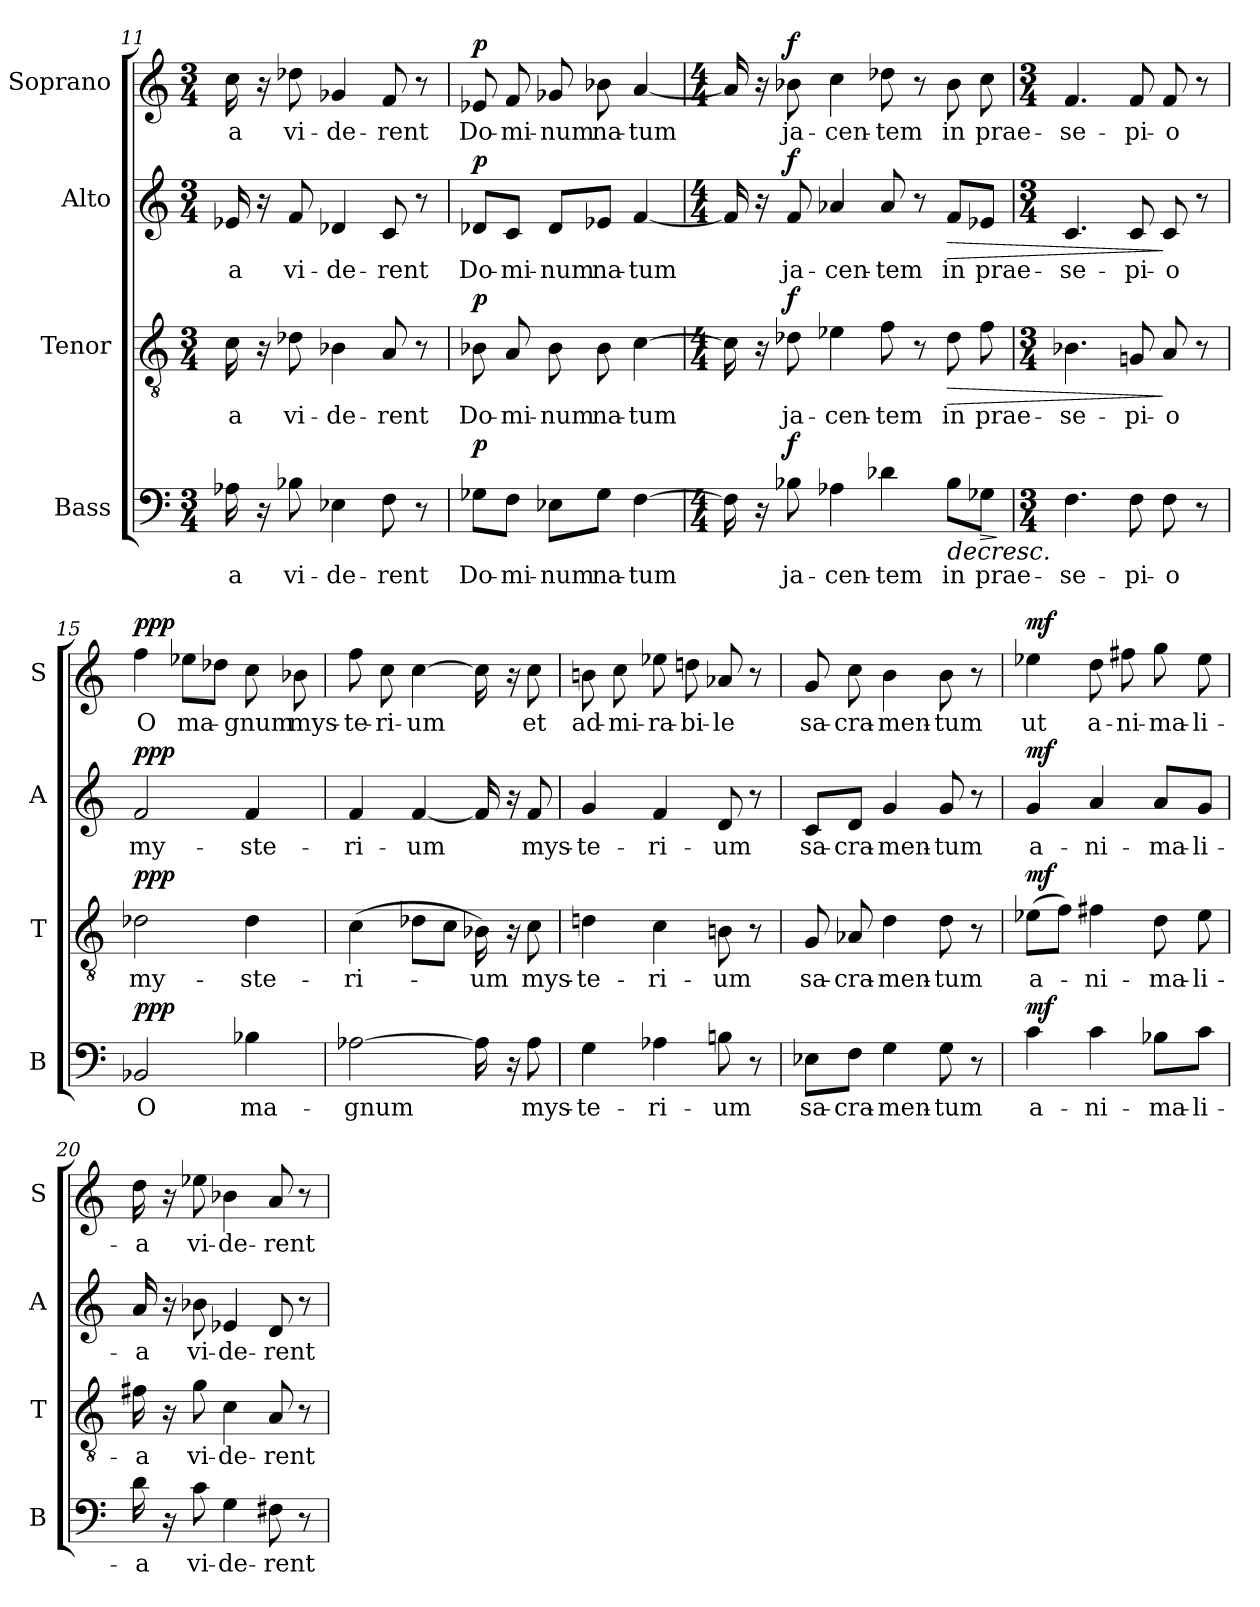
**kern	**text	**dynam	**kern	**text	**dynam	**kern	**text	**dynam	**kern	**text	**dynam
*part4	*part4	*part4	*part3	*part3	*part3	*part2	*part2	*part2	*part1	*part1	*part1
*staff4	*staff4	*staff4	*staff3	*staff3	*staff3	*staff2	*staff2	*staff2	*staff1	*staff1	*staff1
*I"Bass	*	*	*I"Tenor	*	*	*I"Alto	*	*	*I"Soprano	*	*
*I'B	*	*	*I'T	*	*	*I'A	*	*	*I'S	*	*
!!LO:PB:g=z
*clefF4	*	*	*clefGv2	*	*	*clefG2	*	*	*clefG2	*	*
*k[]	*	*	*k[]	*	*	*k[]	*	*	*k[]	*	*
*M3/4	*	*	*M3/4	*	*	*M3/4	*	*	*M3/4	*	*
=11	=11	=11	=11	=11	=11	=11	=11	=11	=11	=11	=11
!	!LO:LY:b	!	!	!LO:LY:b	!	!	!LO:LY:b	!	!	!LO:LY:b	!
16A-X\	-a	.	16c\	-a	.	16e-X/	-a	.	16cc\	-a	.
16r	.	.	16r	.	.	16r	.	.	16r	.	.
!	!LO:LY:b	!	!	!LO:LY:b	!	!	!LO:LY:b	!	!	!LO:LY:b	!
8B-X\	vi-	.	8d-X\	vi-	.	8f/	vi-	.	8dd-X\	vi-	.
!	!LO:LY:b	!	!	!LO:LY:b	!	!	!LO:LY:b	!	!	!LO:LY:b	!
4E-X\	-de-	.	4B-X\	-de-	.	4d-X/	-de-	.	4g-X/	-de-	.
!	!LO:LY:b	!	!	!LO:LY:b	!	!	!LO:LY:b	!	!	!LO:LY:b	!
8F\	-rent	.	8A/	-rent	.	8c/	-rent	.	8f/	-rent	.
8r	.	.	8r	.	.	8r	.	.	8r	.	.
=12	=12	=12	=12	=12	=12	=12	=12	=12	=12	=12	=12
!	!LO:LY:b	!LO:DY:a	!	!LO:LY:b	!LO:DY:a	!	!LO:LY:b	!LO:DY:a	!	!LO:LY:b	!LO:DY:a
8G-X\L	Do-	p	8B-X\	Do-	p	8d-X/L	Do-	p	8e-X/	Do-	p
!	!LO:LY:b	!	!	!LO:LY:b	!	!	!LO:LY:b	!	!	!LO:LY:b	!
8F\J	-mi-	.	8A/	-mi-	.	8c/J	-mi-	.	8f/	-mi-	.
!	!LO:LY:b	!	!	!LO:LY:b	!	!	!LO:LY:b	!	!	!LO:LY:b	!
8E-X\L	-num	.	8B-\	-num	.	8d-/L	-num	.	8g-X/	-num	.
!	!LO:LY:b	!	!	!LO:LY:b	!	!	!LO:LY:b	!	!	!LO:LY:b	!
8G-\J	na-	.	8B-\	na-	.	8e-X/J	na-	.	8b-X\	na-	.
!	!LO:LY:b	!	!	!LO:LY:b	!	!	!LO:LY:b	!	!	!LO:LY:b	!
[4F\	-tum	.	[4c\	-tum	.	[4f/	-tum	.	[4a/	-tum	.
=13	=13	=13	=13	=13	=13	=13	=13	=13	=13	=13	=13
*M4/4	*	*	*M4/4	*	*	*M4/4	*	*	*M4/4	*	*
16F\]	.	.	16c\]	.	.	16f/]	.	.	16a/]	.	.
16r	.	.	16r	.	.	16r	.	.	16r	.	.
!	!LO:LY:b	!LO:DY:a	!	!LO:LY:b	!LO:DY:a	!	!LO:LY:b	!LO:DY:a	!	!LO:LY:b	!LO:DY:a
8B-X\	ja-	f	8d-X\	ja-	f	8f/	ja-	f	8b-X\	ja-	f
!	!LO:LY:b	!	!	!LO:LY:b	!	!	!LO:LY:b	!	!	!LO:LY:b	!
4A-X\	-cen-	.	4e-X\	-cen-	.	4a-X/	-cen-	.	4cc\	-cen-	.
!	!LO:LY:b	!	!	!LO:LY:b	!	!	!LO:LY:b	!	!	!LO:LY:b	!
4d-X\	-tem	.	8f\	-tem	.	8a-/	-tem	.	8dd-X\	-tem	.
.	.	.	8r	.	.	8r	.	.	8r	.	.
!	!LO:LY:b	!LO:HP:b	!	!LO:LY:b	!LO:HP:b	!	!LO:LY:b	!LO:HP:b	!	!LO:LY:b	!
8B-\L	in	>	8d-\	in	>	8f/L	in	>	8b-\	in	.
!	!LO:LY:b	!LO:HP:b	!	!LO:LY:b	!	!	!LO:LY:b	!	!	!LO:LY:b	!
8G-X\J	prae-	>	8f\	prae-	.	8e-X/J	prae-	.	8cc\	prae-	.
.	.	]	.	.	.	.	.	.	.	.	.
=14	=14	=14	=14	=14	=14	=14	=14	=14	=14	=14	=14
*M3/4	*	*	*M3/4	*	*	*M3/4	*	*	*M3/4	*	*
!	!LO:LY:b	!	!	!LO:LY:b	!	!	!LO:LY:b	!	!	!LO:LY:b	!
4.F\	-se-	.	4.B-X\	-se-	.	4.c/	-se-	.	4.f/	-se-	.
!	!LO:LY:b	!	!	!LO:LY:b	!	!	!LO:LY:b	!	!	!LO:LY:b	!
8F\	-pi-	.	8Gn/	-pi-	.	8c/	-pi-	.	8f/	-pi-	.
!	!LO:LY:b	!	!	!LO:LY:b	!	!	!LO:LY:b	!	!	!LO:LY:b	!
8F\	-o	]	8A/	-o	]	8c/	-o	]	8f/	-o	.
8r	.	.	8r	.	.	8r	.	.	8r	.	.
=15	=15	=15	=15	=15	=15	=15	=15	=15	=15	=15	=15
!	!LO:LY:b	!LO:DY:a	!	!LO:LY:b	!LO:DY:a	!	!LO:LY:b	!LO:DY:a	!	!LO:LY:b	!LO:DY:a
2BB-X/	O	ppp	2d-X\	my-	ppp	2f/	my-	ppp	4ff\	O	ppp
!	!	!	!	!	!	!	!	!	!	!LO:LY:b	!
.	.	.	.	.	.	.	.	.	8ee-X\L	ma-	.
.	.	.	.	.	.	.	.	.	8dd-X\J	.	.
!	!LO:LY:b	!	!	!LO:LY:b	!	!	!LO:LY:b	!	!	!LO:LY:b	!
4B-X\	ma-	.	4d-\	-ste-	.	4f/	-ste-	.	8cc\	-gnum	.
!	!	!	!	!	!	!	!	!	!	!LO:LY:b	!
.	.	.	.	.	.	.	.	.	8b-X\	mys-	.
!!LO:LB:g=z
=16	=16	=16	=16	=16	=16	=16	=16	=16	=16	=16	=16
!	!LO:LY:b	!	!	!LO:LY:b	!	!	!LO:LY:b	!	!	!LO:LY:b	!
[2A-X\	-gnum	.	(>4c\	-ri-	.	4f/	-ri-	.	8ff\	-te-	.
!	!	!	!	!	!	!	!	!	!	!LO:LY:b	!
.	.	.	.	.	.	.	.	.	8cc\	-ri-	.
!	!	!	!	!	!	!	!LO:LY:b	!	!	!LO:LY:b	!
.	.	.	8d-X\L	.	.	[4f/	-um	.	[4cc\	-um	.
.	.	.	8c\J	.	.	.	.	.	.	.	.
!	!	!	!	!LO:LY:b	!	!	!	!	!	!	!
16A-\]	.	.	16B-X\)	-um	.	16f/]	.	.	16cc\]	.	.
16r	.	.	16r	.	.	16r	.	.	16r	.	.
!	!LO:LY:b	!	!	!LO:LY:b	!	!	!LO:LY:b	!	!	!LO:LY:b	!
8A-\	mys-	.	8c\	mys-	.	8f/	mys-	.	8cc\	et	.
=17	=17	=17	=17	=17	=17	=17	=17	=17	=17	=17	=17
!	!LO:LY:b	!	!	!LO:LY:b	!	!	!LO:LY:b	!	!	!LO:LY:b	!
4G\	-te-	.	4dn\	-te-	.	4g/	-te-	.	8bn\	ad-	.
!	!	!	!	!	!	!	!	!	!	!LO:LY:b	!
.	.	.	.	.	.	.	.	.	8cc\	-mi-	.
!	!LO:LY:b	!	!	!LO:LY:b	!	!	!LO:LY:b	!	!	!LO:LY:b	!
4A-X\	-ri-	.	4c\	-ri-	.	4f/	-ri-	.	8ee-X\	-ra-	.
!	!	!	!	!	!	!	!	!	!	!LO:LY:b	!
.	.	.	.	.	.	.	.	.	8ddn\	-bi-	.
!	!LO:LY:b	!	!	!LO:LY:b	!	!	!LO:LY:b	!	!	!LO:LY:b	!
8Bn\	-um	.	8Bn\	-um	.	8d/	-um	.	8a-X/	-le	.
8r	.	.	8r	.	.	8r	.	.	8r	.	.
=18	=18	=18	=18	=18	=18	=18	=18	=18	=18	=18	=18
!	!LO:LY:b	!	!	!LO:LY:b	!	!	!LO:LY:b	!	!	!LO:LY:b	!
8E-X\L	sa-	.	8G/	sa-	.	8c/L	sa-	.	8g/	sa-	.
!	!LO:LY:b	!	!	!LO:LY:b	!	!	!LO:LY:b	!	!	!LO:LY:b	!
8F\J	-cra-	.	8A-X/	-cra-	.	8d/J	-cra-	.	8cc\	-cra-	.
!	!LO:LY:b	!	!	!LO:LY:b	!	!	!LO:LY:b	!	!	!LO:LY:b	!
4G\	-men-	.	4d\	-men-	.	4g/	-men-	.	4b\	-men-	.
!	!LO:LY:b	!	!	!LO:LY:b	!	!	!LO:LY:b	!	!	!LO:LY:b	!
8G\	-tum	.	8d\	-tum	.	8g/	-tum	.	8b\	-tum	.
8r	.	.	8r	.	.	8r	.	.	8r	.	.
=19	=19	=19	=19	=19	=19	=19	=19	=19	=19	=19	=19
!	!LO:LY:b	!LO:DY:a	!	!LO:LY:b	!LO:DY:a	!	!LO:LY:b	!LO:DY:a	!	!LO:LY:b	!LO:DY:a
4c\	a-	mf	(>8e-X\L	a-	mf	4g/	a-	mf	4ee-X\	ut	mf
.	.	.	8f\J)	.	.	.	.	.	.	.	.
!	!LO:LY:b	!	!	!LO:LY:b	!	!	!LO:LY:b	!	!	!LO:LY:b	!
4c\	-ni-	.	4f#X\	-ni-	.	4a/	-ni-	.	8dd\	a-	.
!	!	!	!	!	!	!	!	!	!	!LO:LY:b	!
.	.	.	.	.	.	.	.	.	8ff#X\	-ni-	.
!	!LO:LY:b	!	!	!LO:LY:b	!	!	!LO:LY:b	!	!	!LO:LY:b	!
8B-X\L	-ma-	.	8d\	-ma-	.	8a/L	-ma-	.	8gg\	-ma-	.
!	!LO:LY:b	!	!	!LO:LY:b	!	!	!LO:LY:b	!	!	!LO:LY:b	!
8c\J	-li-	.	8e-\	-li-	.	8g/J	-li-	.	8ee-\	-li-	.
=20	=20	=20	=20	=20	=20	=20	=20	=20	=20	=20	=20
!	!LO:LY:b	!	!	!LO:LY:b	!	!	!LO:LY:b	!	!	!LO:LY:b	!
16d\	-a	.	16f#X\	-a	.	16a/	-a	.	16dd\	-a	.
16r	.	.	16r	.	.	16r	.	.	16r	.	.
!	!LO:LY:b	!	!	!LO:LY:b	!	!	!LO:LY:b	!	!	!LO:LY:b	!
8c\	vi-	.	8g\	vi-	.	8b-X\	vi-	.	8ee-X\	vi-	.
!	!LO:LY:b	!	!	!LO:LY:b	!	!	!LO:LY:b	!	!	!LO:LY:b	!
4G\	-de-	.	4c\	-de-	.	4e-X/	-de-	.	4b-X\	-de-	.
!	!LO:LY:b	!	!	!LO:LY:b	!	!	!LO:LY:b	!	!	!LO:LY:b	!
8F#X\	-rent	.	8A/	-rent	.	8d/	-rent	.	8a/	-rent	.
8r	.	.	8r	.	.	8r	.	.	8r	.	.
=	=	=	=	=	=	=	=	=	=	=	=
*-	*-	*-	*-	*-	*-	*-	*-	*-	*-	*-	*-
